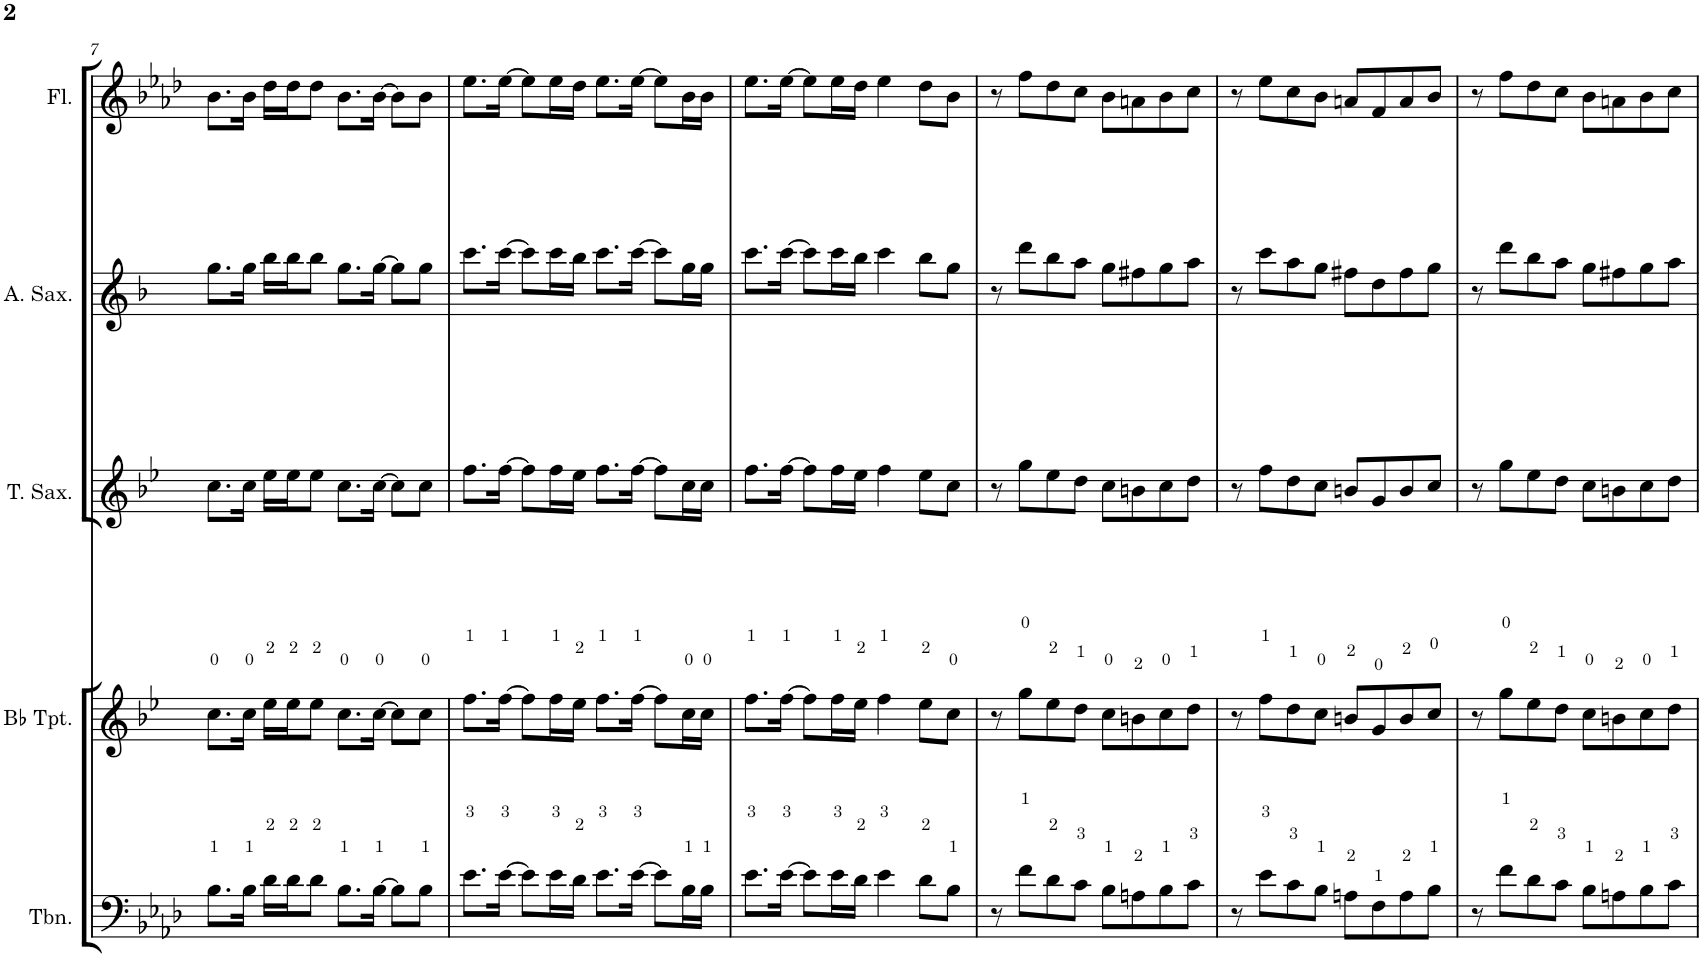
**kern	**kern	**kern	**kern	**kern
*part5	*part4	*part3	*part2	*part1
*staff5	*staff4	*staff3	*staff2	*staff1
*I"Trombone	*I"Bb Trumpet	*I"Tenor Saxophone	*I"Alto Saxophone	*I"Flute
*I'Tbn.	*I'Bb Tpt.	*I'T. Sax.	*I'A. Sax.	*I'Fl.
!!LO:PB:g=z
*clefF4	*clefG2	*clefG2	*clefG2	*clefG2
*	*Trd1c2	*Trd8c14	*Trd5c9	*
*k[b-e-a-d-]	*k[b-e-]	*k[b-e-]	*k[b-]	*k[b-e-a-d-]
*M4/4	*M4/4	*M4/4	*M4/4	*M4/4
=7	=7	=7	=7	=7
8.B-\L	8.cc\L	8.cc\L	8.gg\L	8.b-\L
16B-\Jk	16cc\Jk	16cc\Jk	16gg\Jk	16b-\Jk
16d-\LL	16ee-\LL	16ee-\LL	16bb-\LL	16dd-\LL
16d-\J	16ee-\J	16ee-\J	16bb-\J	16dd-\J
8d-\J	8ee-\J	8ee-\J	8bb-\J	8dd-\J
8.B-\L	8.cc\L	8.cc\L	8.gg\L	8.b-\L
[>16B-\Jk	[>16cc\Jk	[>16cc\Jk	[>16gg\Jk	[>16b-\Jk
8B-\L]	8cc\L]	8cc\L]	8gg\L]	8b-\L]
8B-\J	8cc\J	8cc\J	8gg\J	8b-\J
=8	=8	=8	=8	=8
8.e-\L	8.ff\L	8.ff\L	8.ccc\L	8.ee-\L
[>16e-\Jk	[>16ff\Jk	[>16ff\Jk	[>16ccc\Jk	[>16ee-\Jk
8e-\L]	8ff\L]	8ff\L]	8ccc\L]	8ee-\L]
16e-\L	16ff\L	16ff\L	16ccc\L	16ee-\L
16d-\JJ	16ee-\JJ	16ee-\JJ	16bb-\JJ	16dd-\JJ
8.e-\L	8.ff\L	8.ff\L	8.ccc\L	8.ee-\L
[>16e-\Jk	[>16ff\Jk	[>16ff\Jk	[>16ccc\Jk	[>16ee-\Jk
8e-\L]	8ff\L]	8ff\L]	8ccc\L]	8ee-\L]
16B-\L	16cc\L	16cc\L	16gg\L	16b-\L
16B-\JJ	16cc\JJ	16cc\JJ	16gg\JJ	16b-\JJ
=9	=9	=9	=9	=9
8.e-\L	8.ff\L	8.ff\L	8.ccc\L	8.ee-\L
[>16e-\Jk	[>16ff\Jk	[>16ff\Jk	[>16ccc\Jk	[>16ee-\Jk
8e-\L]	8ff\L]	8ff\L]	8ccc\L]	8ee-\L]
16e-\L	16ff\L	16ff\L	16ccc\L	16ee-\L
16d-\JJ	16ee-\JJ	16ee-\JJ	16bb-\JJ	16dd-\JJ
4e-\	4ff\	4ff\	4ccc\	4ee-\
8d-\L	8ee-\L	8ee-\L	8bb-\L	8dd-\L
8B-\J	8cc\J	8cc\J	8gg\J	8b-\J
=10	=10	=10	=10	=10
8r	8r	8r	8r	8r
8f\L	8gg\L	8gg\L	8ddd\L	8ff\L
8d-\	8ee-\	8ee-\	8bb-\	8dd-\
8c\J	8dd\J	8dd\J	8aa\J	8cc\J
8B-\L	8cc\L	8cc\L	8gg\L	8b-\L
8An\	8bn\	8bn\	8ff#X\	8an\
8B-\	8cc\	8cc\	8gg\	8b-\
8c\J	8dd\J	8dd\J	8aa\J	8cc\J
=11	=11	=11	=11	=11
8r	8r	8r	8r	8r
8e-\L	8ff\L	8ff\L	8ccc\L	8ee-\L
8c\	8dd\	8dd\	8aa\	8cc\
8B-\J	8cc\J	8cc\J	8gg\J	8b-\J
8An\L	8bn/L	8bn/L	8ff#X\L	8an/L
8F\	8g/	8g/	8dd\	8f/
8A\	8b/	8b/	8ff#\	8a/
8B-\J	8cc/J	8cc/J	8gg\J	8b-/J
=12	=12	=12	=12	=12
8r	8r	8r	8r	8r
8f\L	8gg\L	8gg\L	8ddd\L	8ff\L
8d-\	8ee-\	8ee-\	8bb-\	8dd-\
8c\J	8dd\J	8dd\J	8aa\J	8cc\J
8B-\L	8cc\L	8cc\L	8gg\L	8b-\L
8An\	8bn\	8bn\	8ff#X\	8an\
8B-\	8cc\	8cc\	8gg\	8b-\
8c\J	8dd\J	8dd\J	8aa\J	8cc\J
=	=	=	=	=
*-	*-	*-	*-	*-
